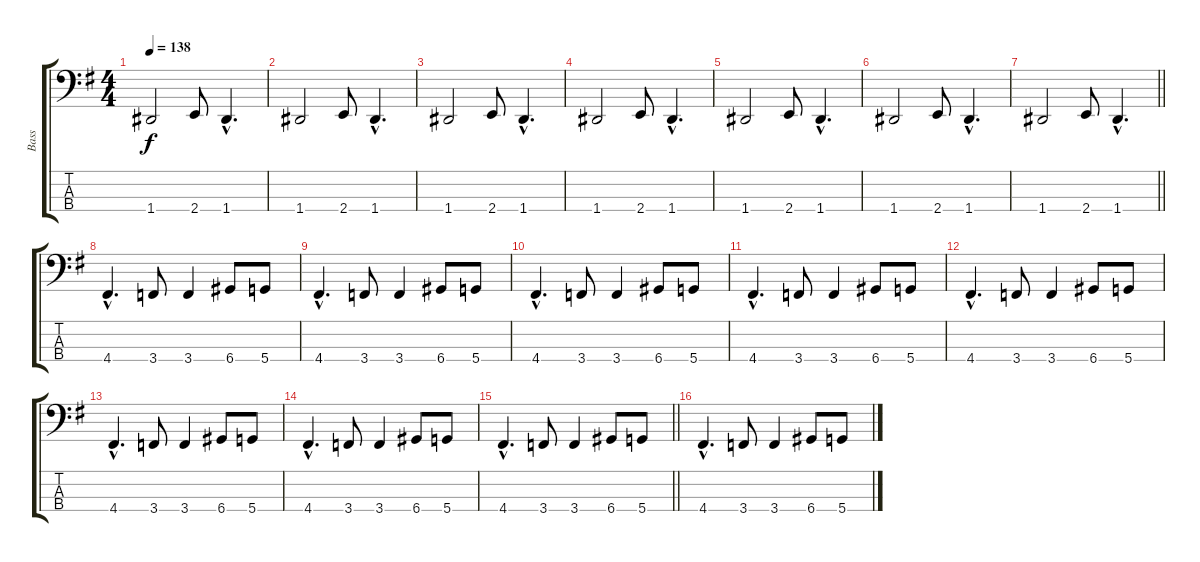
\track ("Bass" "Bass") {instrument electricbasspick}
\staff {score tabs}
\tuning (F2 C2 G1 D1) {hide}
\ts (4 4)
\tempo 138
\clef f4
\ks eminor
1.4.2{dy f} 2.4.8 1.4{hac}.4{d} |
1.4.2 2.4.8 1.4{hac}.4{d} |
1.4.2 2.4.8 1.4{hac}.4{d} |
1.4.2 2.4.8 1.4{hac}.4{d} |
1.4.2 2.4.8 1.4{hac}.4{d} |
1.4.2 2.4.8 1.4{hac}.4{d} |
\barLineRight lightlight
1.4.2 2.4.8 1.4{hac}.4{d} |
4.4{hac}.4{d} 3.4.8 3.4.4 6.4.8 5.4.8 |
4.4{hac}.4{d} 3.4.8 3.4.4 6.4.8 5.4.8 |
4.4{hac}.4{d} 3.4.8 3.4.4 6.4.8 5.4.8 |
4.4{hac}.4{d} 3.4.8 3.4.4 6.4.8 5.4.8 |
4.4{hac}.4{d} 3.4.8 3.4.4 6.4.8 5.4.8 |
4.4{hac}.4{d} 3.4.8 3.4.4 6.4.8 5.4.8 |
4.4{hac}.4{d} 3.4.8 3.4.4 6.4.8 5.4.8 |
\barLineRight lightlight
4.4{hac}.4{d} 3.4.8 3.4.4 6.4.8 5.4.8 |
4.4{hac}.4{d} 3.4.8 3.4.4 6.4.8 5.4.8
